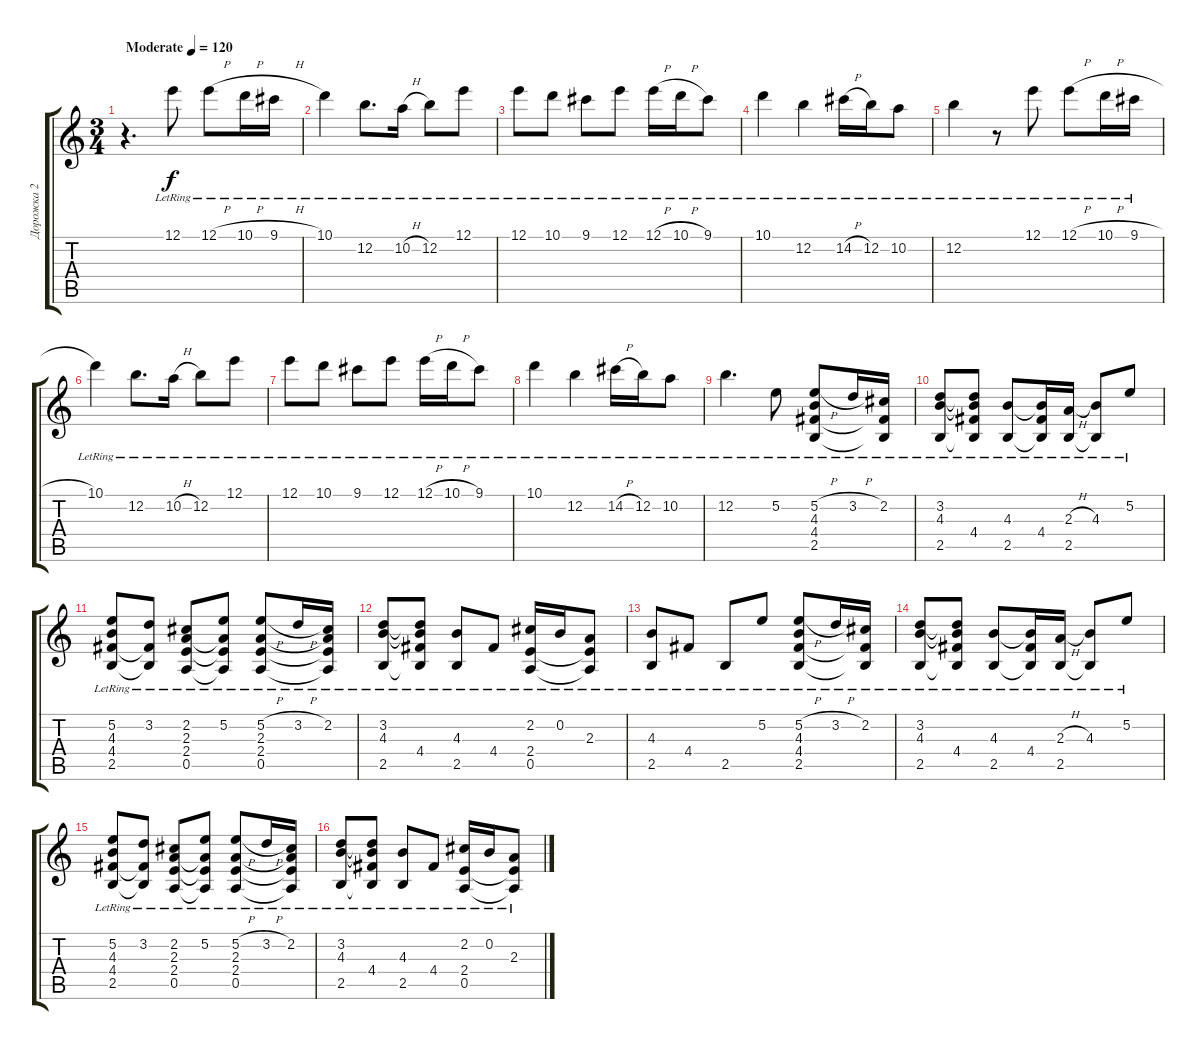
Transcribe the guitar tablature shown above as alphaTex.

\track ("Дорожка 2" "Дорожка 2") {instrument acousticguitarsteel}
\staff {score tabs}
\tuning (E4 B3 G3 D3 A2 E2) {hide}
\ts (3 4)
\tempo (120 "Moderate")
\clef g2
\ks c
r.4{d dy f instrument acousticguitarsteel} 12.1{lr}.8 12.1{h lr}.8 10.1{h lr}.16 9.1{h lr}.16 |
10.1{lr}.4 12.2{lr}.8{d} 10.2{h lr}.16 12.2{lr}.8 12.1{lr}.8 |
12.1{lr}.8 10.1{lr}.8 9.1{lr}.8 12.1{lr}.8 12.1{h lr}.16 10.1{h lr}.16 9.1{lr}.8 |
10.1{lr}.4 12.2{lr}.4 14.2{h lr}.16 12.2{lr}.16 10.2{lr}.8 |
12.2{lr}.4 r.8 12.1{lr}.8 12.1{h lr}.8 10.1{h lr}.16 9.1{h lr}.16 |
10.1{lr}.4 12.2{lr}.8{d} 10.2{h lr}.16 12.2{lr}.8 12.1{lr}.8 |
12.1{lr}.8 10.1{lr}.8 9.1{lr}.8 12.1{lr}.8 12.1{h lr}.16 10.1{h lr}.16 9.1{lr}.8 |
10.1{lr}.4 12.2{lr}.4 14.2{h lr}.16 12.2{lr}.16 10.2{lr}.8 |
12.2{lr}.4{d} 5.2{lr}.8 (5.2{h lr} 4.3{lr} 4.4{lr} 2.5{lr}).8 3.2{h lr}.16 (2.2{lr} 4.4{t} 2.5{t}).16 |
(3.2{lr} 4.3{lr} 2.5{lr}).8 (3.2{t} 4.3{t} 4.4{lr} 2.5{t}).8 (4.3{lr} 2.5{lr}).8 (4.3{t} 4.4{lr} 2.5{t}).16 (2.3{h lr} 2.5{lr}).16 (4.3{lr} 2.5{t}).8 5.2{lr}.8 |
(5.2{lr} 4.3{lr} 4.4{lr} 2.5{lr}).8 (3.2{lr} 4.4{t} 2.5{t}).8 (2.2{lr} 2.3{lr} 2.4{lr} 0.5{lr}).8 (5.2{lr} 2.3{t} 2.4{t} 0.5{t}).8 (5.2{h lr} 2.3{lr} 2.4{lr} 0.5{lr}).8 3.2{h lr}.16 (2.2{lr} 2.3{t} 2.4{t} 0.5{t}).16 |
(3.2{lr} 4.3{lr} 2.5{lr}).8 (3.2{t} 4.3{t} 4.4{lr} 2.5{t}).8 (4.3{lr} 2.5{lr}).8 4.4{lr}.8 (2.2{lr} 2.4{lr} 0.5{lr}).16 0.2{lr}.16 (2.3{lr} 2.4{t} 0.5{t}).8 |
(4.3{lr} 2.5{lr}).8 4.4{lr}.8 2.5{lr}.8 5.2{lr}.8 (5.2{h lr} 4.3{lr} 4.4{lr} 2.5{lr}).8 3.2{h lr}.16 (2.2{lr} 4.4{t} 2.5{t}).16 |
(3.2{lr} 4.3{lr} 2.5{lr}).8 (3.2{t} 4.3{t} 4.4{lr} 2.5{t}).8 (4.3{lr} 2.5{lr}).8 (4.3{t} 4.4{lr} 2.5{t}).16 (2.3{h lr} 2.5{lr}).16 (4.3{lr} 2.5{t}).8 5.2{lr}.8 |
(5.2{lr} 4.3{lr} 4.4{lr} 2.5{lr}).8 (3.2{lr} 4.4{t} 2.5{t}).8 (2.2{lr} 2.3{lr} 2.4{lr} 0.5{lr}).8 (5.2{lr} 2.3{t} 2.4{t} 0.5{t}).8 (5.2{h lr} 2.3{lr} 2.4{lr} 0.5{lr}).8 3.2{h lr}.16 (2.2{lr} 2.3{t} 2.4{t} 0.5{t}).16 |
(3.2{lr} 4.3{lr} 2.5{lr}).8 (3.2{t} 4.3{t} 4.4{lr} 2.5{t}).8 (4.3{lr} 2.5{lr}).8 4.4{lr}.8 (2.2{lr} 2.4{lr} 0.5{lr}).16 0.2{lr}.16 (2.3{lr} 2.4{t} 0.5{t}).8
